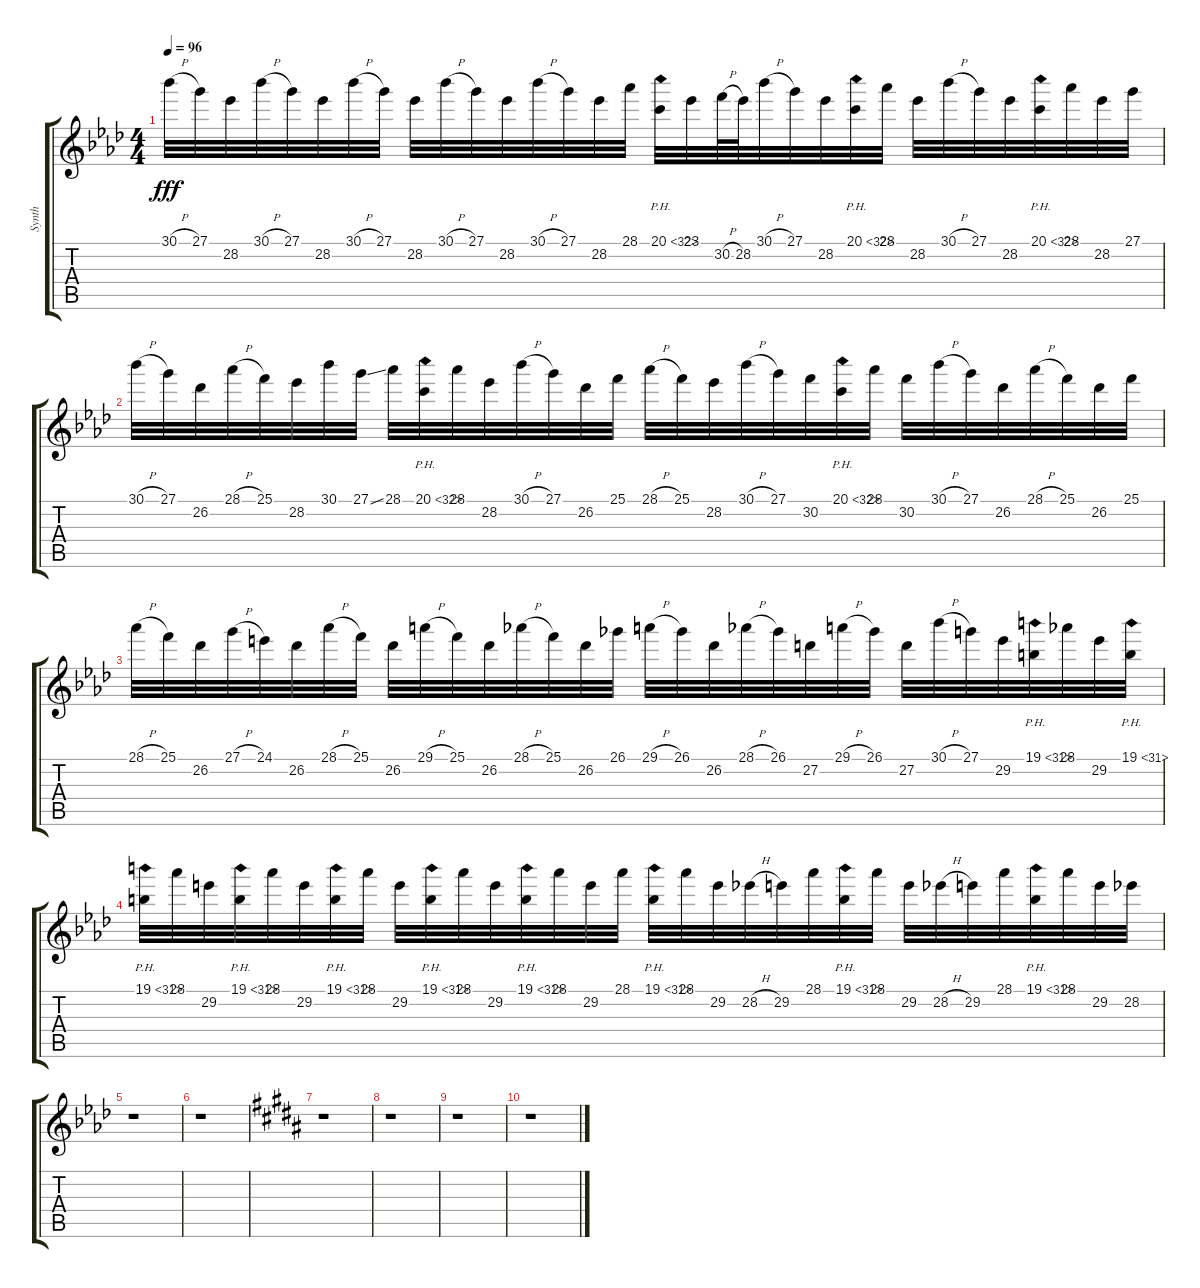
\track ("Synth" "Synth") {instrument lead6voice}
\staff {score tabs}
\tuning (E4 B3 G3 D3 A2 E2) {hide}
\ts (4 4)
\tempo 96
\clef g2
\ks ab
30.1{h}.32{dy fff} 27.1.32 28.2.32 30.1{h}.32 27.1.32 28.2.32 30.1{h}.32 27.1.32 28.2.32 30.1{h}.32 27.1.32 28.2.32 30.1{h}.32 27.1.32 28.2.32 28.1.32 20.1{ph 12}.32 23.1.32 30.2{h}.64 28.2.64 30.1{h}.32 27.1.32 28.2.32 20.1{ph 12}.32 28.1.32 28.2.32 30.1{h}.32 27.1.32 28.2.32 20.1{ph 12}.32 28.1.32 28.2.32 27.1.32 |
30.1{h}.32 27.1.32 26.2.32 28.1{h}.32 25.1.32 28.2.32 30.1.32 27.1{ss}.32 28.1.32 20.1{ph 12}.32 28.1.32 28.2.32 30.1{h}.32 27.1.32 26.2.32 25.1.32 28.1{h}.32 25.1.32 28.2.32 30.1{h}.32 27.1.32 30.2.32 20.1{ph 12}.32 28.1.32 30.2.32 30.1{h}.32 27.1.32 26.2.32 28.1{h}.32 25.1.32 26.2.32 25.1.32 |
28.1{h}.32 25.1.32 26.2.32 27.1{h}.32 24.1.32 26.2.32 28.1{h}.32 25.1.32 26.2.32 29.1{h}.32 25.1.32 26.2.32 28.1{h}.32 25.1.32 26.2.32 26.1.32 29.1{h}.32 26.1.32 26.2.32 28.1{h}.32 26.1.32 27.2.32 29.1{h}.32 26.1.32 27.2.32 30.1{h}.32 27.1.32 29.2.32 19.1{ph 12}.32 28.1.32 29.2.32 19.1{ph 12}.32 |
19.1{ph 12}.32 28.1.32 29.2.32 19.1{ph 12}.32 28.1.32 29.2.32 19.1{ph 12}.32 28.1.32 29.2.32 19.1{ph 12}.32 28.1.32 29.2.32 19.1{ph 12}.32 28.1.32 29.2.32 28.1.32 19.1{ph 12}.32 28.1.32 29.2.32 28.2{h}.32 29.2.32 28.1.32 19.1{ph 12}.32 28.1.32 29.2.32 28.2{h}.32 29.2.32 28.1.32 19.1{ph 12}.32 28.1.32 29.2.32 28.2.32 |
r.1 |
r.1 |
\ks b
r.1 |
r.1 |
r.1 |
r.1
